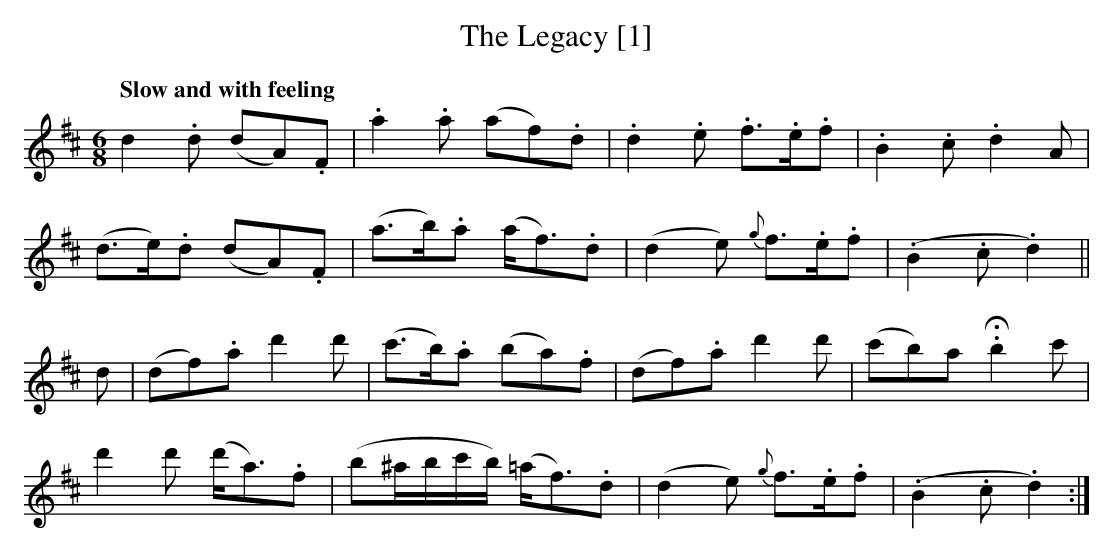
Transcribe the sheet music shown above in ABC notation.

X:1
T:Legacy [1], The
M:6/8
L:1/8
Q:"Slow and with feeling"
K:D
d2.d (dA).F|.a2.a (af).d|.d2.e .f>.e.f|.B2.c .d2A|
(d>e).d (dA).F|(a>b).a (a<f).d|(d2e) {g}f>.e.f|(.B2.c .d2)||
d|(df).a d'2 d'|(c'>b).a (ba).f|(df).a d'2d'|(c'b)^.a !fermata!.b2c'|
d'2d' (d'<a).f|(b^a/b/c'/b/) (=a<f).d|(d2e) {g}f>.e.f|(.B2.c.d2):|]
